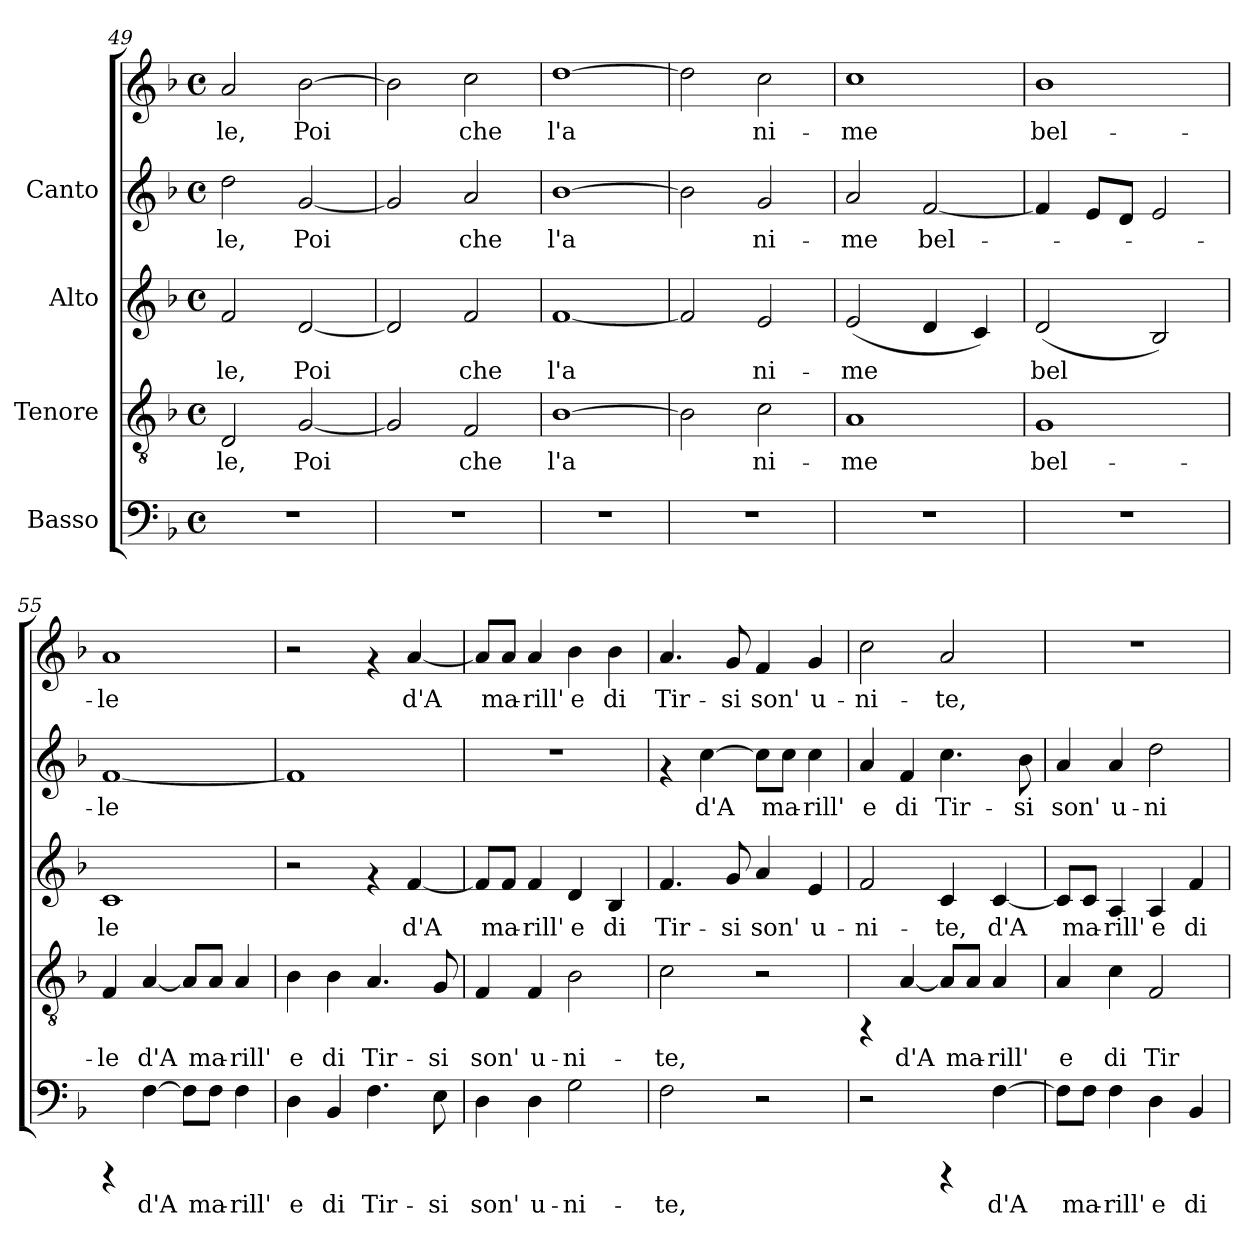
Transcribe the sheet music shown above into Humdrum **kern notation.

**kern	**text	**kern	**text	**kern	**text	**kern	**text	**kern	**text
*part4	*part4	*part3	*part3	*part2	*part2	*part1	*part1	*part1	*part1
*staff5	*staff5	*staff4	*staff4	*staff3	*staff3	*staff2	*staff2	*staff1	*staff1
*I"Basso	*	*I"Tenore	*	*I"Alto	*	*I"Canto	*	*	*
*clefF4	*	*clefGv2	*	*clefG2	*	*clefG2	*	*clefG2	*
*k[b-]	*	*k[b-]	*	*k[b-]	*	*k[b-]	*	*k[b-]	*
*F:	*	*F:	*	*F:	*	*F:	*	*F:	*
*M4/4	*	*M4/4	*	*M4/4	*	*M4/4	*	*M4/4	*
*met(c)	*	*met(c)	*	*met(c)	*	*met(c)	*	*met(c)	*
=49	=49	=49	=49	=49	=49	=49	=49	=49	=49
!	!	!	!LO:LY:b:cj	!	!LO:LY:b:cj	!	!LO:LY:b:cj	!	!LO:LY:b:cj
1r	.	2D/	-le,	2f/	-le,	2dd\	le,	2a/	-le,
!	!	!	!LO:LY:b:cj	!	!LO:LY:b:cj	!	!LO:LY:b:cj	!	!LO:LY:b:cj
.	.	[<2G/	Poi	[<2d/	Poi	[<2g/	Poi	[>2b-\	Poi
=50	=50	=50	=50	=50	=50	=50	=50	=50	=50
!	!	!	!LO:LY:b:cj	!	!LO:LY:b:cj	!	!LO:LY:b:cj	!	!LO:LY:b:cj
1r	.	2G/]	.	2d/]	.	2g/]	.	2b-\]	.
!	!	!	!LO:LY:b:cj	!	!LO:LY:b:cj	!	!LO:LY:b:cj	!	!LO:LY:b:cj
.	.	2F/	che	2f/	che	2a/	che	2cc\	che
=51	=51	=51	=51	=51	=51	=51	=51	=51	=51
!	!	!	!LO:LY:b:cj	!	!LO:LY:b:cj	!	!LO:LY:b:cj	!	!LO:LY:b:cj
1r	.	[>1B-	l'a-	[<1f	l'a-	[>1b-	-l'a-	[>1dd	l'a-
=52	=52	=52	=52	=52	=52	=52	=52	=52	=52
!	!	!	!LO:LY:b:cj	!	!LO:LY:b:cj	!	!LO:LY:b:cj	!	!LO:LY:b:cj
1r	.	2B-\]	-	2f/]	-	2b-\]	-	2dd\]	-
!	!	!	!LO:LY:b:cj	!	!LO:LY:b:cj	!	!LO:LY:b:cj	!	!LO:LY:b:cj
.	.	2c\	ni-	2e/	ni-	2g/	ni-	2cc\	ni-
=53	=53	=53	=53	=53	=53	=53	=53	=53	=53
!	!	!	!LO:LY:b:cj	!	!LO:LY:b:cj	!	!LO:LY:b:cj	!	!LO:LY:b:cj
1r	.	1A	-me	(<2e/	-me	2a/	me	1cc	-me
!	!	!	!	!	!LO:LY:b:cj	!	!LO:LY:b:cj	!	!
.	.	.	.	4d/	.	[<2f/	bel-	.	.
!	!	!	!	!	!LO:LY:b:cj	!	!	!	!
.	.	.	.	4c/)	.	.	.	.	.
=54	=54	=54	=54	=54	=54	=54	=54	=54	=54
!	!	!	!LO:LY:b:cj	!	!LO:LY:b:cj	!	!	!	!LO:LY:b:cj
1r	.	1G	bel-	(<2d/	bel-	4f/]	.	1b-	-bel-
.	.	.	.	.	.	8e/L	.	.	.
.	.	.	.	.	.	8d/J	.	.	.
!	!	!	!	!	!LO:LY:b:cj	!	!	!	!
.	.	.	.	2B-/)	--	2e/	.	.	.
!!LO:LB:g=z
=55	=55	=55	=55	=55	=55	=55	=55	=55	=55
!	!	!	!LO:LY:b:cj	!	!LO:LY:b:cj	!	!LO:LY:b:cj	!	!LO:LY:b:cj
4rCCC	.	4F/	-le	1c	-le	[<1f	le	1a	-le
!	!LO:LY:b:cj	!	!LO:LY:b:cj	!	!	!	!	!	!
[>4F\	d'A-	[<4A/	d'A-	.	.	.	.	.	.
!	!LO:LY:b:cj	!	!LO:LY:b:cj	!	!	!	!	!	!
8F\L]	-	8A/L]	-	.	.	.	.	.	.
!	!LO:LY:b:cj	!	!LO:LY:b:cj	!	!	!	!	!	!
8F\J	ma-	8A/J	ma-	.	.	.	.	.	.
!	!LO:LY:b:cj	!	!LO:LY:b:cj	!	!	!	!	!	!
4F\	-rill'	4A/	-rill'	.	.	.	.	.	.
=56	=56	=56	=56	=56	=56	=56	=56	=56	=56
!	!LO:LY:b:cj	!	!LO:LY:b:cj	!	!	!	!	!	!
4D\	e	4B-\	e	2r	.	1f]	.	2r	.
!	!LO:LY:b:cj	!	!LO:LY:b:cj	!	!	!	!	!	!
4BB-/	di	4B-\	di	.	.	.	.	.	.
!	!LO:LY:b:cj	!	!LO:LY:b:cj	!	!	!	!	!	!
4.F\	Tir-	4.A/	Tir-	4rf	.	.	.	4rf	.
!	!	!	!	!	!LO:LY:b:cj	!	!	!	!LO:LY:b:cj
.	.	.	.	[<4f/	d'A-	.	.	[<4a/	d'A-
!	!LO:LY:b:cj	!	!LO:LY:b:cj	!	!	!	!	!	!
8E\	-si	8G/	-si	.	.	.	.	.	.
=57	=57	=57	=57	=57	=57	=57	=57	=57	=57
!	!LO:LY:b:cj	!	!LO:LY:b:cj	!	!LO:LY:b:cj	!	!	!	!LO:LY:b:cj
4D\	son'	4F/	son'	8f/L]	-	1r	.	8a/L]	-
!	!	!	!	!	!LO:LY:b:cj	!	!	!	!LO:LY:b:cj
.	.	.	.	8f/J	ma-	.	.	8a/J	ma-
!	!LO:LY:b:cj	!	!LO:LY:b:cj	!	!LO:LY:b:cj	!	!	!	!LO:LY:b:cj
4D\	u-	4F/	u-	4f/	-rill'	.	.	4a/	-rill'
!	!LO:LY:b:cj	!	!LO:LY:b:cj	!	!LO:LY:b:cj	!	!	!	!LO:LY:b:cj
2G\	-ni-	2B-\	-ni-	4d/	e	.	.	4b-\	e
!	!	!	!	!	!LO:LY:b:cj	!	!	!	!LO:LY:b:cj
.	.	.	.	4B-/	di	.	.	4b-\	di
=58	=58	=58	=58	=58	=58	=58	=58	=58	=58
!	!LO:LY:b:cj	!	!LO:LY:b:cj	!	!LO:LY:b:cj	!	!	!	!LO:LY:b:cj
2F\	-te,	2c\	-te,	4.f/	Tir-	4rf	.	4.a/	Tir-
!	!	!	!	!	!	!	!LO:LY:b:cj	!	!
.	.	.	.	.	.	[>4cc\	-d'A-	.	.
!	!	!	!	!	!LO:LY:b:cj	!	!	!	!LO:LY:b:cj
.	.	.	.	8g/	-si	.	.	8g/	-si
!	!	!	!	!	!LO:LY:b:cj	!	!LO:LY:b:cj	!	!LO:LY:b:cj
2r	.	2r	.	4a/	son'	8cc\L]	-	4f/	son'
!	!	!	!	!	!	!	!LO:LY:b:cj	!	!
.	.	.	.	.	.	8cc\J	ma-	.	.
!	!	!	!	!	!LO:LY:b:cj	!	!LO:LY:b:cj	!	!LO:LY:b:cj
.	.	.	.	4e/	u-	4cc\	-rill'	4g/	u-
=59	=59	=59	=59	=59	=59	=59	=59	=59	=59
!	!	!	!	!	!LO:LY:b:cj	!	!LO:LY:b:cj	!	!LO:LY:b:cj
2r	.	4rFF	.	2f/	-ni-	4a/	e	2cc\	ni-
!	!	!	!LO:LY:b:cj	!	!	!	!LO:LY:b:cj	!	!
.	.	[<4A/	d'A-	.	.	4f/	di	.	.
!	!	!	!LO:LY:b:cj	!	!LO:LY:b:cj	!	!LO:LY:b:cj	!	!LO:LY:b:cj
4rCCC	.	8A/L]	-	4c/	-te,	4.cc\	Tir-	2a/	-te,
!	!	!	!LO:LY:b:cj	!	!	!	!	!	!
.	.	8A/J	ma-	.	.	.	.	.	.
!	!LO:LY:b:cj	!	!LO:LY:b:cj	!	!LO:LY:b:cj	!	!	!	!
[>4F\	d'A-	4A/	-rill'	[<4c/	d'A-	.	.	.	.
!	!	!	!	!	!	!	!LO:LY:b:cj	!	!
.	.	.	.	.	.	8b-\	-si	.	.
!!LO:LB:g=z
=60	=60	=60	=60	=60	=60	=60	=60	=60	=60
!	!LO:LY:b:cj	!	!LO:LY:b:cj	!	!LO:LY:b:cj	!	!LO:LY:b:cj	!	!
8F\L]	-	4A/	e	8c/L]	-	4a/	son'	1r	.
!	!LO:LY:b:cj	!	!	!	!LO:LY:b:cj	!	!	!	!
8F\J	ma-	.	.	8c/J	ma-	.	.	.	.
!	!LO:LY:b:cj	!	!LO:LY:b:cj	!	!LO:LY:b:cj	!	!LO:LY:b:cj	!	!
4F\	-rill'	4c\	di	4A/	-rill'	4a/	u-	.	.
!	!LO:LY:b:cj	!	!LO:LY:b:cj	!	!LO:LY:b:cj	!	!LO:LY:b:cj	!	!
4D\	e	2F/	Tir-	4A/	e	2dd\	-ni-	.	.
!	!LO:LY:b:cj	!	!	!	!LO:LY:b:cj	!	!	!	!
4BB-/	di	.	.	4f/	di	.	.	.	.
=	=	=	=	=	=	=	=	=	=
*-	*-	*-	*-	*-	*-	*-	*-	*-	*-
